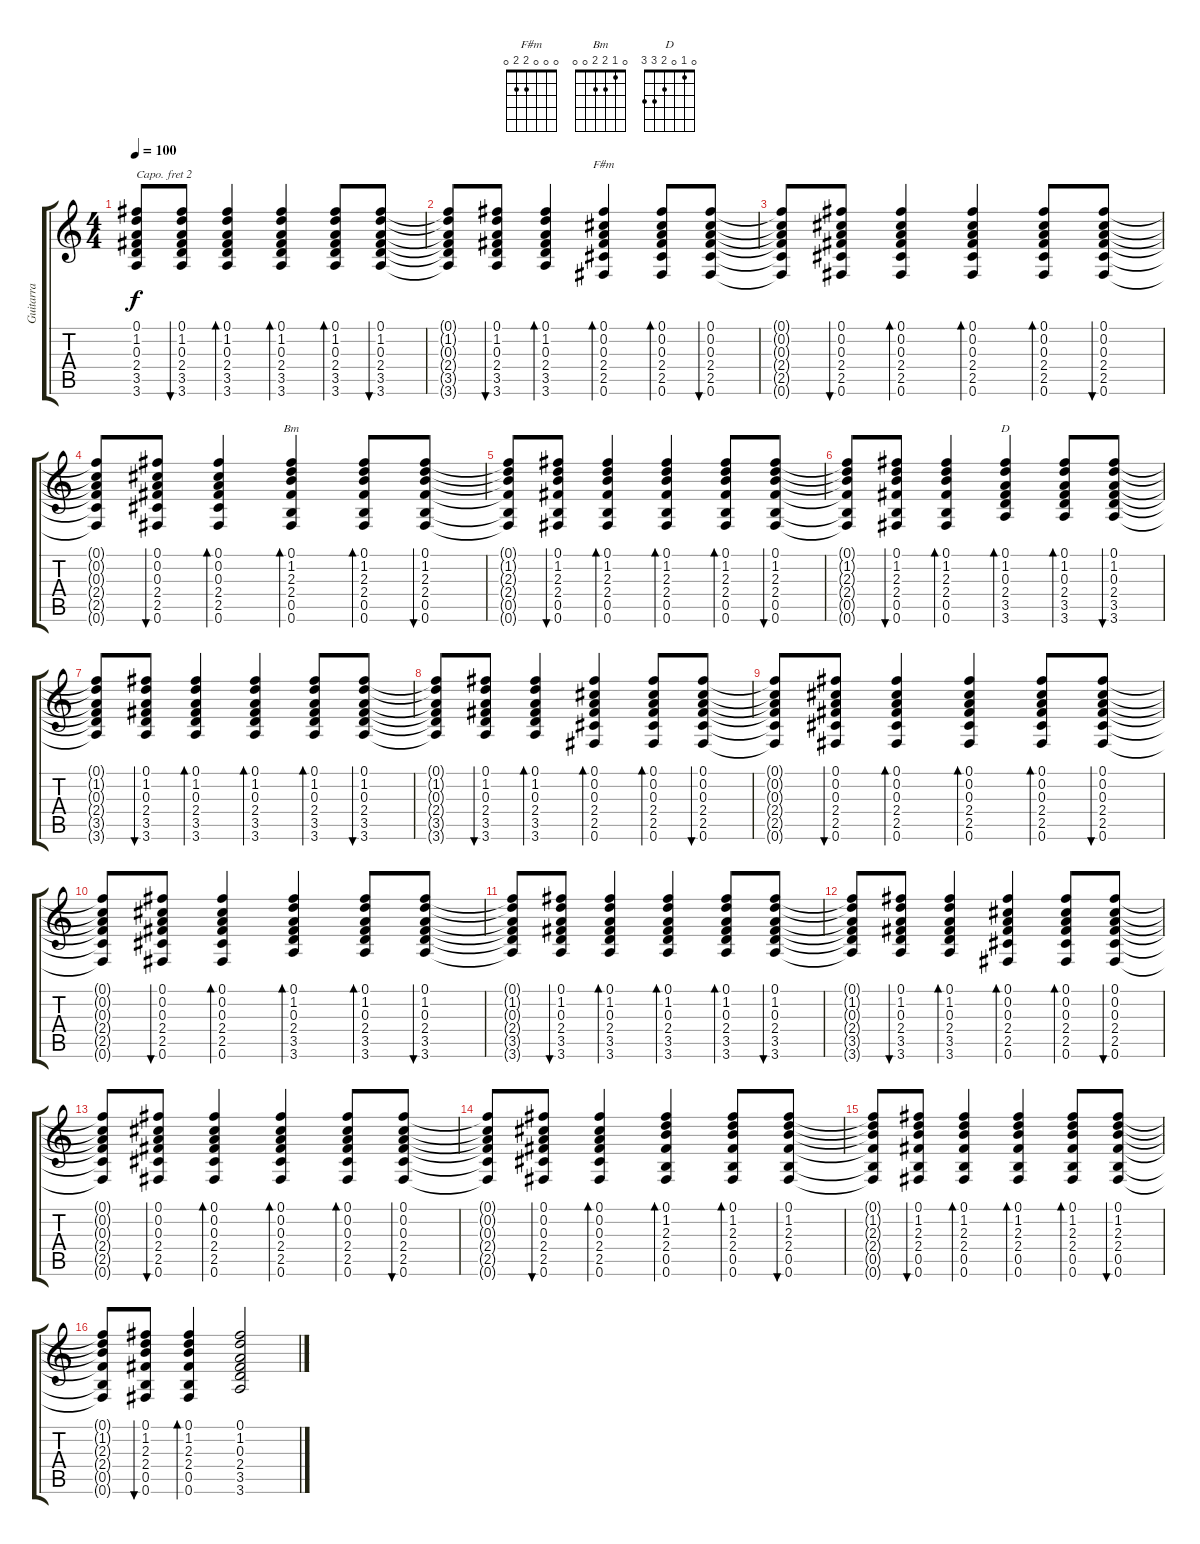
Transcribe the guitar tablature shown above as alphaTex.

\track ("Guitarra" "Guitarra") {instrument acousticguitarnylon}
\staff {score tabs}
\capo 2
\tuning (E4 B3 G3 D3 A2 E2) {hide}
\chord ("F#m" 0 0 0 2 2 0)
\chord ("Bm" 0 1 2 2 0 0)
\chord ("D" 0 1 0 2 3 3)
\ts (4 4)
\tempo 100
\clef g2
\ks c
(0.1{t} 1.2{t} 0.3{t} 2.4{t} 3.5{t} 3.6{t}).8{dy f} (0.1 1.2 0.3 2.4 3.5 3.6).8{bu 30} (0.1 1.2 0.3 2.4 3.5 3.6).4{bd 30} (0.1 1.2 0.3 2.4 3.5 3.6).4{bd 30} (0.1 1.2 0.3 2.4 3.5 3.6).8{bd 30} (0.1 1.2 0.3 2.4 3.5 3.6).8{bu 30} |
(0.1{t} 1.2{t} 0.3{t} 2.4{t} 3.5{t} 3.6{t}).8 (0.1 1.2 0.3 2.4 3.5 3.6).8{bu 30} (0.1 1.2 0.3 2.4 3.5 3.6).4{bd 30} (0.1 0.2 0.3 2.4 2.5 0.6).4{bd 30 ch "F#m"} (0.1 0.2 0.3 2.4 2.5 0.6).8{bd 30} (0.1 0.2 0.3 2.4 2.5 0.6).8{bu 30} |
(0.1{t} 0.2{t} 0.3{t} 2.4{t} 2.5{t} 0.6{t}).8 (0.1 0.2 0.3 2.4 2.5 0.6).8{bu 30} (0.1 0.2 0.3 2.4 2.5 0.6).4{bd 30} (0.1 0.2 0.3 2.4 2.5 0.6).4{bd 30} (0.1 0.2 0.3 2.4 2.5 0.6).8{bd 30} (0.1 0.2 0.3 2.4 2.5 0.6).8{bu 30} |
(0.1{t} 0.2{t} 0.3{t} 2.4{t} 2.5{t} 0.6{t}).8 (0.1 0.2 0.3 2.4 2.5 0.6).8{bu 30} (0.1 0.2 0.3 2.4 2.5 0.6).4{bd 30} (0.1 1.2 2.3 2.4 0.5 0.6).4{bd 30 ch "Bm"} (0.1 1.2 2.3 2.4 0.5 0.6).8{bd 30} (0.1 1.2 2.3 2.4 0.5 0.6).8{bu 30} |
(0.1{t} 1.2{t} 2.3{t} 2.4{t} 0.5{t} 0.6{t}).8 (0.1 1.2 2.3 2.4 0.5 0.6).8{bu 30} (0.1 1.2 2.3 2.4 0.5 0.6).4{bd 30} (0.1 1.2 2.3 2.4 0.5 0.6).4{bd 30} (0.1 1.2 2.3 2.4 0.5 0.6).8{bd 30} (0.1 1.2 2.3 2.4 0.5 0.6).8{bu 30} |
(0.1{t} 1.2{t} 2.3{t} 2.4{t} 0.5{t} 0.6{t}).8 (0.1 1.2 2.3 2.4 0.5 0.6).8{bu 30} (0.1 1.2 2.3 2.4 0.5 0.6).4{bd 30} (0.1 1.2 0.3 2.4 3.5 3.6).4{bd 30 ch "D"} (0.1 1.2 0.3 2.4 3.5 3.6).8{bd 30} (0.1 1.2 0.3 2.4 3.5 3.6).8{bu 30} |
(0.1{t} 1.2{t} 0.3{t} 2.4{t} 3.5{t} 3.6{t}).8 (0.1 1.2 0.3 2.4 3.5 3.6).8{bu 30} (0.1 1.2 0.3 2.4 3.5 3.6).4{bd 30} (0.1 1.2 0.3 2.4 3.5 3.6).4{bd 30} (0.1 1.2 0.3 2.4 3.5 3.6).8{bd 30} (0.1 1.2 0.3 2.4 3.5 3.6).8{bu 30} |
(0.1{t} 1.2{t} 0.3{t} 2.4{t} 3.5{t} 3.6{t}).8 (0.1 1.2 0.3 2.4 3.5 3.6).8{bu 30} (0.1 1.2 0.3 2.4 3.5 3.6).4{bd 30} (0.1 0.2 0.3 2.4 2.5 0.6).4{bd 30} (0.1 0.2 0.3 2.4 2.5 0.6).8{bd 30} (0.1 0.2 0.3 2.4 2.5 0.6).8{bu 30} |
(0.1{t} 0.2{t} 0.3{t} 2.4{t} 2.5{t} 0.6{t}).8 (0.1 0.2 0.3 2.4 2.5 0.6).8{bu 30} (0.1 0.2 0.3 2.4 2.5 0.6).4{bd 30} (0.1 0.2 0.3 2.4 2.5 0.6).4{bd 30} (0.1 0.2 0.3 2.4 2.5 0.6).8{bd 30} (0.1 0.2 0.3 2.4 2.5 0.6).8{bu 30} |
(0.1{t} 0.2{t} 0.3{t} 2.4{t} 2.5{t} 0.6{t}).8 (0.1 0.2 0.3 2.4 2.5 0.6).8{bu 30} (0.1 0.2 0.3 2.4 2.5 0.6).4{bd 30} (0.1 1.2 0.3 2.4 3.5 3.6).4{bd 30} (0.1 1.2 0.3 2.4 3.5 3.6).8{bd 30} (0.1 1.2 0.3 2.4 3.5 3.6).8{bu 30} |
(0.1{t} 1.2{t} 0.3{t} 2.4{t} 3.5{t} 3.6{t}).8 (0.1 1.2 0.3 2.4 3.5 3.6).8{bu 30} (0.1 1.2 0.3 2.4 3.5 3.6).4{bd 30} (0.1 1.2 0.3 2.4 3.5 3.6).4{bd 30} (0.1 1.2 0.3 2.4 3.5 3.6).8{bd 30} (0.1 1.2 0.3 2.4 3.5 3.6).8{bu 30} |
(0.1{t} 1.2{t} 0.3{t} 2.4{t} 3.5{t} 3.6{t}).8 (0.1 1.2 0.3 2.4 3.5 3.6).8{bu 30} (0.1 1.2 0.3 2.4 3.5 3.6).4{bd 30} (0.1 0.2 0.3 2.4 2.5 0.6).4{bd 30} (0.1 0.2 0.3 2.4 2.5 0.6).8{bd 30} (0.1 0.2 0.3 2.4 2.5 0.6).8{bu 30} |
(0.1{t} 0.2{t} 0.3{t} 2.4{t} 2.5{t} 0.6{t}).8 (0.1 0.2 0.3 2.4 2.5 0.6).8{bu 30} (0.1 0.2 0.3 2.4 2.5 0.6).4{bd 30} (0.1 0.2 0.3 2.4 2.5 0.6).4{bd 30} (0.1 0.2 0.3 2.4 2.5 0.6).8{bd 30} (0.1 0.2 0.3 2.4 2.5 0.6).8{bu 30} |
(0.1{t} 0.2{t} 0.3{t} 2.4{t} 2.5{t} 0.6{t}).8 (0.1 0.2 0.3 2.4 2.5 0.6).8{bu 30} (0.1 0.2 0.3 2.4 2.5 0.6).4{bd 30} (0.1 1.2 2.3 2.4 0.5 0.6).4{bd 30} (0.1 1.2 2.3 2.4 0.5 0.6).8{bd 30} (0.1 1.2 2.3 2.4 0.5 0.6).8{bu 30} |
(0.1{t} 1.2{t} 2.3{t} 2.4{t} 0.5{t} 0.6{t}).8 (0.1 1.2 2.3 2.4 0.5 0.6).8{bu 30} (0.1 1.2 2.3 2.4 0.5 0.6).4{bd 30} (0.1 1.2 2.3 2.4 0.5 0.6).4{bd 30} (0.1 1.2 2.3 2.4 0.5 0.6).8{bd 30} (0.1 1.2 2.3 2.4 0.5 0.6).8{bu 30} |
(0.1{t} 1.2{t} 2.3{t} 2.4{t} 0.5{t} 0.6{t}).8 (0.1 1.2 2.3 2.4 0.5 0.6).8{bu 30} (0.1 1.2 2.3 2.4 0.5 0.6).4{bd 30} (0.1 1.2 0.3 2.4 3.5 3.6).2
